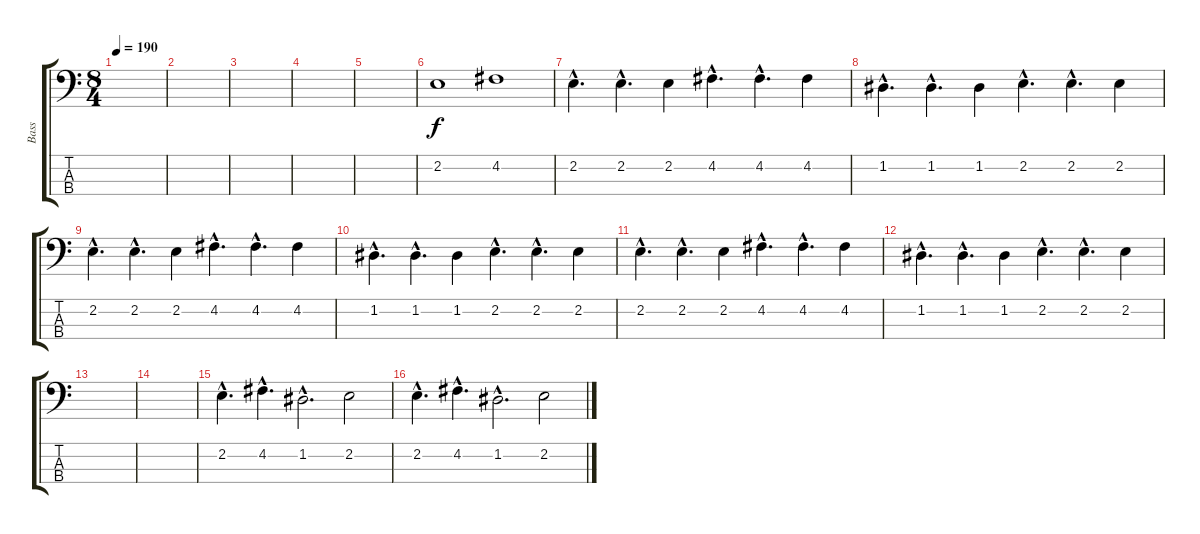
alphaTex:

\track ("Bass" "Bass") {instrument electricbassfinger}
\staff {score tabs}
\tuning (G2 D2 A1 E1) {hide}
\ts (8 4)
\tempo 190
\clef f4
\ks c
|
|
|
|
|
2.2.1 4.2.1 |
2.2{hac}.4{d} 2.2{hac}.4{d} 2.2.4 4.2{hac}.4{d} 4.2{hac}.4{d} 4.2.4 |
1.2{hac}.4{d} 1.2{hac}.4{d} 1.2.4 2.2{hac}.4{d} 2.2{hac}.4{d} 2.2.4 |
2.2{hac}.4{d} 2.2{hac}.4{d} 2.2.4 4.2{hac}.4{d} 4.2{hac}.4{d} 4.2.4 |
1.2{hac}.4{d} 1.2{hac}.4{d} 1.2.4 2.2{hac}.4{d} 2.2{hac}.4{d} 2.2.4 |
2.2{hac}.4{d} 2.2{hac}.4{d} 2.2.4 4.2{hac}.4{d} 4.2{hac}.4{d} 4.2.4 |
1.2{hac}.4{d} 1.2{hac}.4{d} 1.2.4 2.2{hac}.4{d} 2.2{hac}.4{d} 2.2.4 |
|
|
2.2{hac}.4{d} 4.2{hac}.4{d} 1.2{hac}.2{d} 2.2.2 |
2.2{hac}.4{d} 4.2{hac}.4{d} 1.2{hac}.2{d} 2.2.2
